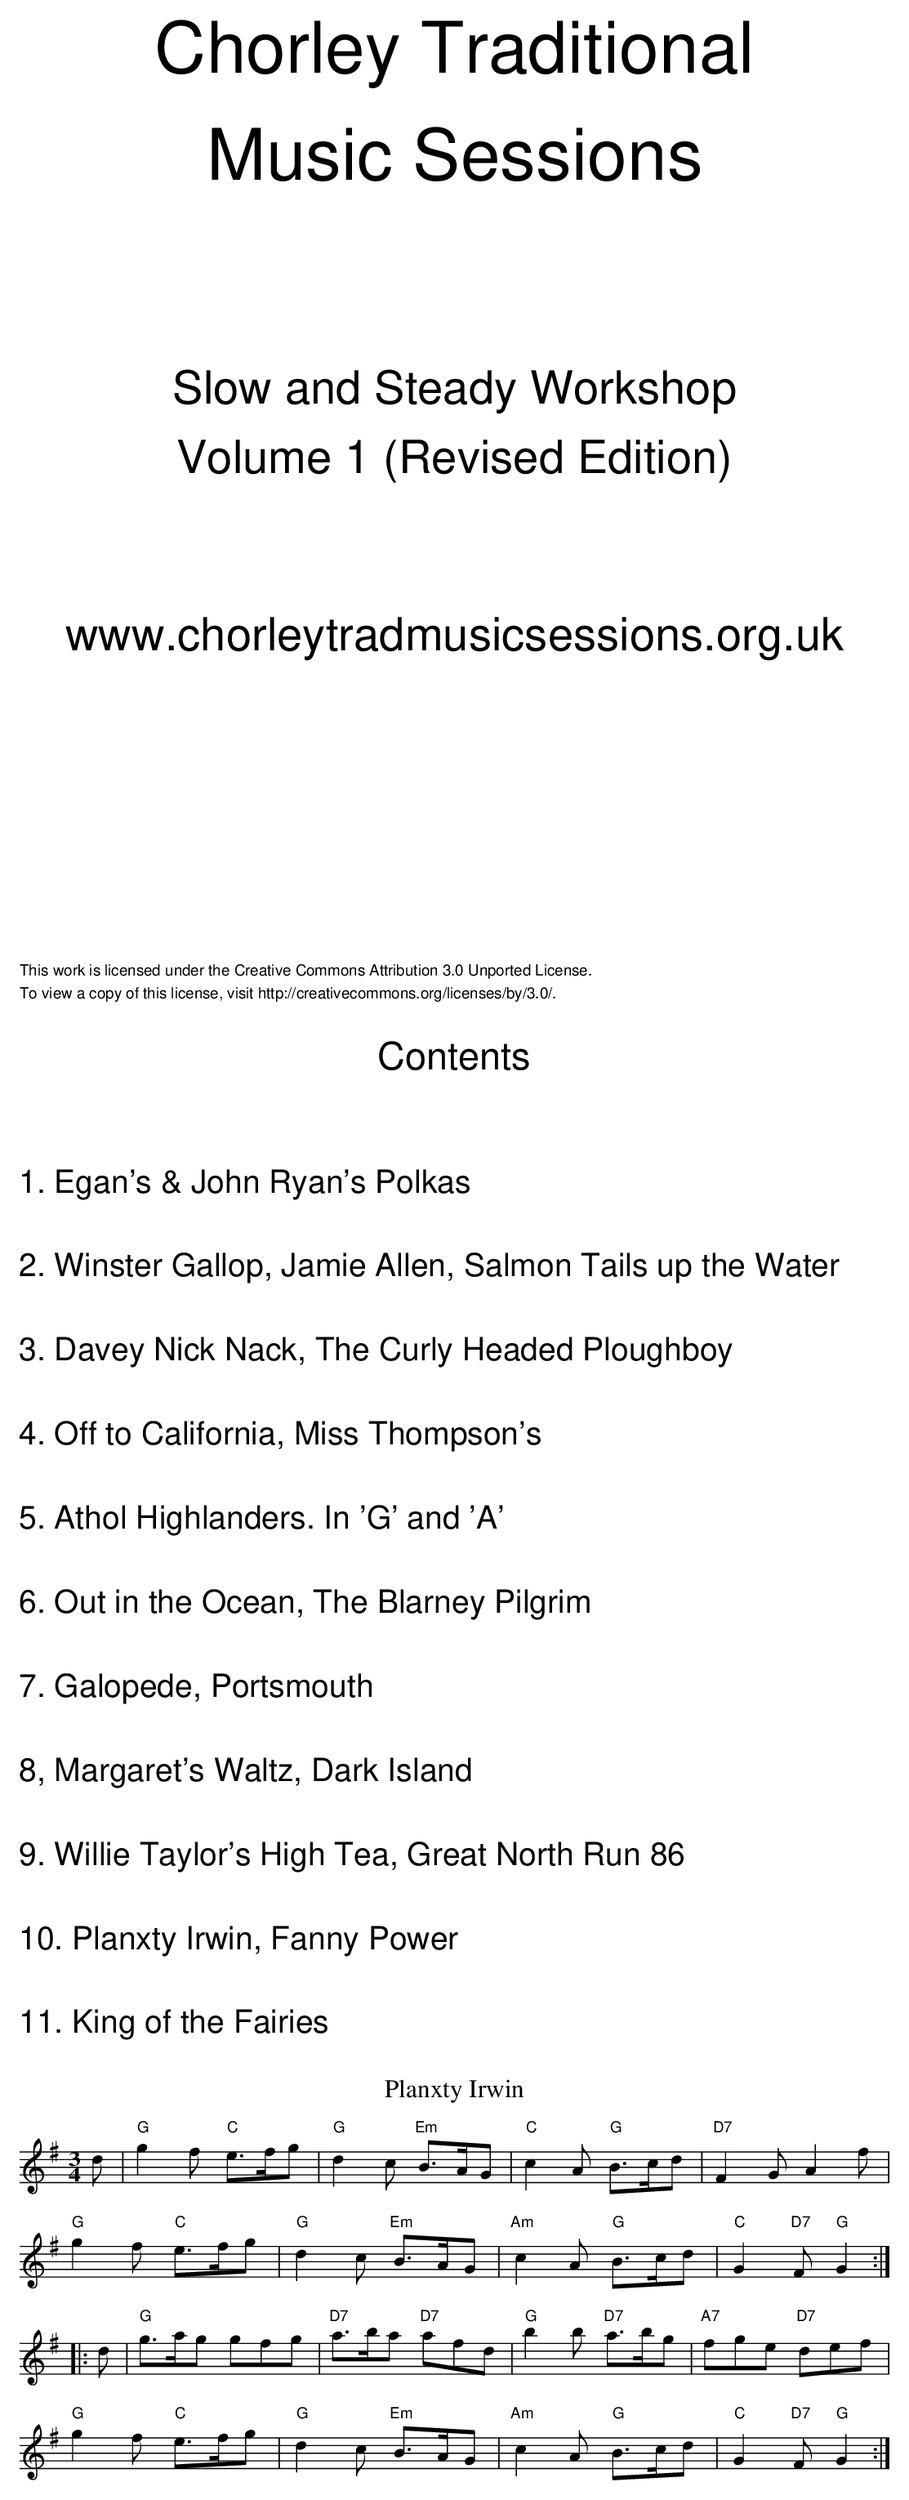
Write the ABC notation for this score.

X:1
T:Planxty Irwin
M:3/4
L:1/8
K:G
d|"G"g2f "C"e>fg|"G"d2c "Em"B>AG|"C"c2A "G"B>cd|"D7"F2G A2f|
"G"g2f "C"e>fg|"G"d2c "Em"B>AG|"Am"c2A "G"B>cd|"C"G2 "D7"F "G"G2:|
|:d|"G"g>ag gfg|"D7"a>ba "D7"afd|"G"b2b "D7"a>bg|"A7"fge "D7"def|
"G"g2f "C"e>fg|"G"d2c "Em"B>AG|"Am"c2A "G"B>cd|"C"G2 "D7"F "G"G2:|
